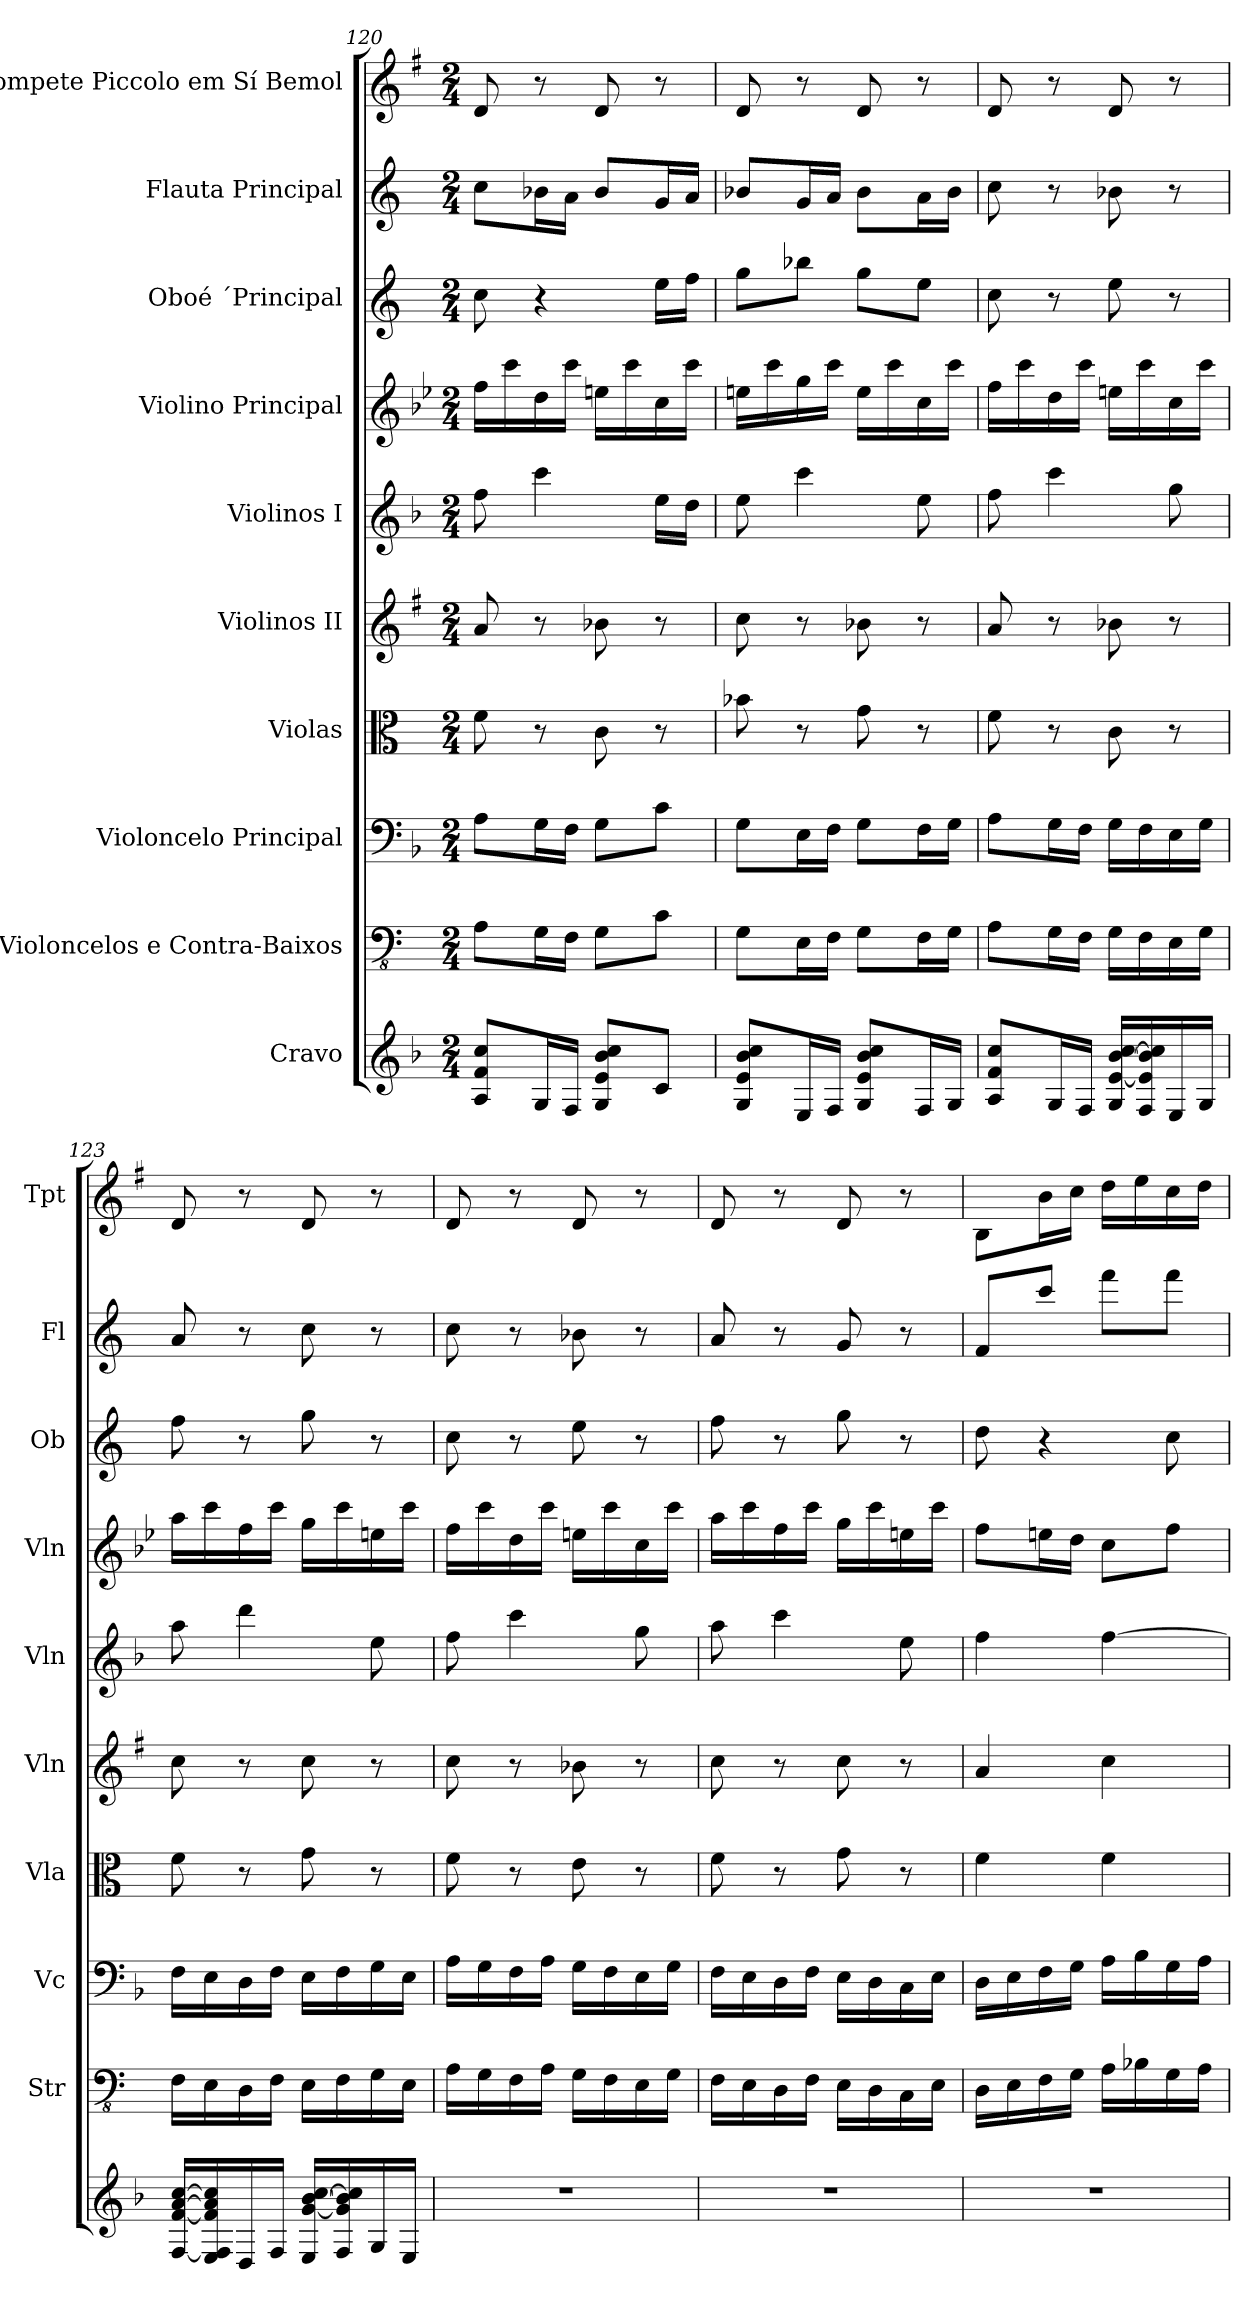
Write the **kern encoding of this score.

**kern	**kern	**kern	**kern	**kern	**kern	**kern	**kern	**kern	**kern
*part10	*part9	*part8	*part7	*part6	*part5	*part4	*part3	*part2	*part1
*staff10	*staff9	*staff8	*staff7	*staff6	*staff5	*staff4	*staff3	*staff2	*staff1
*I"Cravo	*I"Violoncelos e Contra-Baixos	*I"Violoncelo Principal	*I"Violas	*I"Violinos II	*I"Violinos I	*I"Violino Principal	*I"Oboé ´Principal	*I"Flauta Principal	*I"Trompete Piccolo em Sí Bemol
*	*I'Str	*I'Vc	*I'Vla	*I'Vln	*I'Vln	*I'Vln	*I'Ob	*I'Fl	*I'Tpt
*clefG2	*clefFv4	*clefF4	*clefC3	*clefG2	*clefG2	*clefG2	*clefG2	*clefG2	*clefG2
*	*	*	*	*	*	*	*	*	*ITrd-6c-10
*k[b-]	*k[]	*k[b-]	*k[]	*k[f#]	*k[b-]	*k[b-e-]	*k[]	*k[]	*k[b-]
*F:	*C:	*F:	*C:	*G:	*F:	*B-:	*C:	*C:	*F:
*M2/4	*M2/4	*M2/4	*M2/4	*M2/4	*M2/4	*M2/4	*M2/4	*M2/4	*M2/4
=120	=120	=120	=120	=120	=120	=120	=120	=120	=120
8A/ 8f/ 8cc/L	8AA\L	8A\L	8f\	8a/	8ff\	16ff\LL	8cc\	8cc\L	8cc/
.	.	.	.	.	.	16ccc\	.	.	.
16G/L	16GG\L	16G\L	8r	8r	4ccc\	16dd\	4r	16b-X\L	8r
16F/JJ	16FF\JJ	16F\JJ	.	.	.	16ccc\JJ	.	16a\JJ	.
8G/ 8e/ 8b-/ 8cc/L	8GG\L	8G\L	8c\	8b-X\	.	16een\LL	.	8b-/L	8cc/
.	.	.	.	.	.	16ccc\	.	.	.
8c/J	8C\J	8c\J	8r	8r	16ee\LL	16cc\	16ee\LL	16g/L	8r
.	.	.	.	.	16dd\JJ	16ccc\JJ	16ff\JJ	16a/JJ	.
!!LO:PB:g=z
=121	=121	=121	=121	=121	=121	=121	=121	=121	=121
8G/ 8e/ 8b-/ 8cc/L	8GG\L	8G\L	8b-X\	8cc\	8ee\	16een\LL	8gg\L	8b-X/L	8cc/
.	.	.	.	.	.	16ccc\	.	.	.
16E/L	16EE\L	16E\L	8r	8r	4ccc\	16gg\	8bb-X\J	16g/L	8r
16F/JJ	16FF\JJ	16F\JJ	.	.	.	16ccc\JJ	.	16a/JJ	.
8G/ 8e/ 8b-/ 8cc/L	8GG\L	8G\L	8g\	8b-X\	.	16ee\LL	8gg\L	8b-\L	8cc/
.	.	.	.	.	.	16ccc\	.	.	.
16F/L	16FF\L	16F\L	8r	8r	8ee\	16cc\	8ee\J	16a\L	8r
16G/JJ	16GG\JJ	16G\JJ	.	.	.	16ccc\JJ	.	16b-\JJ	.
=122	=122	=122	=122	=122	=122	=122	=122	=122	=122
8A/ 8f/ 8cc/L	8AA\L	8A\L	8f\	8a/	8ff\	16ff\LL	8cc\	8cc\	8cc/
.	.	.	.	.	.	16ccc\	.	.	.
16G/L	16GG\L	16G\L	8r	8r	4ccc\	16dd\	8r	8r	8r
16F/JJ	16FF\JJ	16F\JJ	.	.	.	16ccc\JJ	.	.	.
16G/ [16e/ [16b-/ [16cc/LL	16GG\LL	16G\LL	8c\	8b-X\	.	16een\LL	8ee\	8b-X\	8cc/
16F/ 16e/] 16b-/] 16cc/]	16FF\	16F\	.	.	.	16ccc\	.	.	.
16E/	16EE\	16E\	8r	8r	8gg\	16cc\	8r	8r	8r
16G/JJ	16GG\JJ	16G\JJ	.	.	.	16ccc\JJ	.	.	.
=123	=123	=123	=123	=123	=123	=123	=123	=123	=123
[16F/ [16f/ [16a/ [16cc/LL	16FF\LL	16F\LL	8f\	8cc\	8aa\	16aa\LL	8ff\	8a/	8cc/
16E/ 16F/] 16f/] 16a/] 16cc/]	16EE\	16E\	.	.	.	16ccc\	.	.	.
16D/	16DD\	16D\	8r	8r	4ddd\	16ff\	8r	8r	8r
16F/JJ	16FF\JJ	16F\JJ	.	.	.	16ccc\JJ	.	.	.
16E/ [16g/ [16b-/ [16cc/LL	16EE\LL	16E\LL	8g\	8cc\	.	16gg\LL	8gg\	8cc\	8cc/
16F/ 16g/] 16b-/] 16cc/]	16FF\	16F\	.	.	.	16ccc\	.	.	.
16G/	16GG\	16G\	8r	8r	8ee\	16een\	8r	8r	8r
16E/JJ	16EE\JJ	16E\JJ	.	.	.	16ccc\JJ	.	.	.
=124	=124	=124	=124	=124	=124	=124	=124	=124	=124
2r	16AA\LL	16A\LL	8f\	8cc\	8ff\	16ff\LL	8cc\	8cc\	8cc/
.	16GG\	16G\	.	.	.	16ccc\	.	.	.
.	16FF\	16F\	8r	8r	4ccc\	16dd\	8r	8r	8r
.	16AA\JJ	16A\JJ	.	.	.	16ccc\JJ	.	.	.
.	16GG\LL	16G\LL	8e\	8b-X\	.	16een\LL	8ee\	8b-X\	8cc/
.	16FF\	16F\	.	.	.	16ccc\	.	.	.
.	16EE\	16E\	8r	8r	8gg\	16cc\	8r	8r	8r
.	16GG\JJ	16G\JJ	.	.	.	16ccc\JJ	.	.	.
!!LO:PB:g=z
=125	=125	=125	=125	=125	=125	=125	=125	=125	=125
2r	16FF\LL	16F\LL	8f\	8cc\	8aa\	16aa\LL	8ff\	8a/	8cc/
.	16EE\	16E\	.	.	.	16ccc\	.	.	.
.	16DD\	16D\	8r	8r	4ccc\	16ff\	8r	8r	8r
.	16FF\JJ	16F\JJ	.	.	.	16ccc\JJ	.	.	.
.	16EE\LL	16E\LL	8g\	8cc\	.	16gg\LL	8gg\	8g/	8cc/
.	16DD\	16D\	.	.	.	16ccc\	.	.	.
.	16CC\	16C\	8r	8r	8ee\	16een\	8r	8r	8r
.	16EE\JJ	16E\JJ	.	.	.	16ccc\JJ	.	.	.
=126	=126	=126	=126	=126	=126	=126	=126	=126	=126
2r	16DD\LL	16D\LL	4f\	4a/	4ff\	8ff\L	8dd\	8f/L	8a\L
.	16EE\	16E\	.	.	.	.	.	.	.
.	16FF\	16F\	.	.	.	16een\L	4r	8ccc/J	16aa\L
.	16GG\JJ	16G\JJ	.	.	.	16dd\JJ	.	.	16bb-\JJ
.	16AA\LL	16A\LL	4f\	4cc\	[4ff\	8cc\L	.	8fff\L	16ccc\LL
.	16BB-X\	16B-\	.	.	.	.	.	.	16ddd\
.	16GG\	16G\	.	.	.	8ff\J	8cc\	8fff\J	16bb-\
.	16AA\JJ	16A\JJ	.	.	.	.	.	.	16ccc\JJ
=	=	=	=	=	=	=	=	=	=
*-	*-	*-	*-	*-	*-	*-	*-	*-	*-
